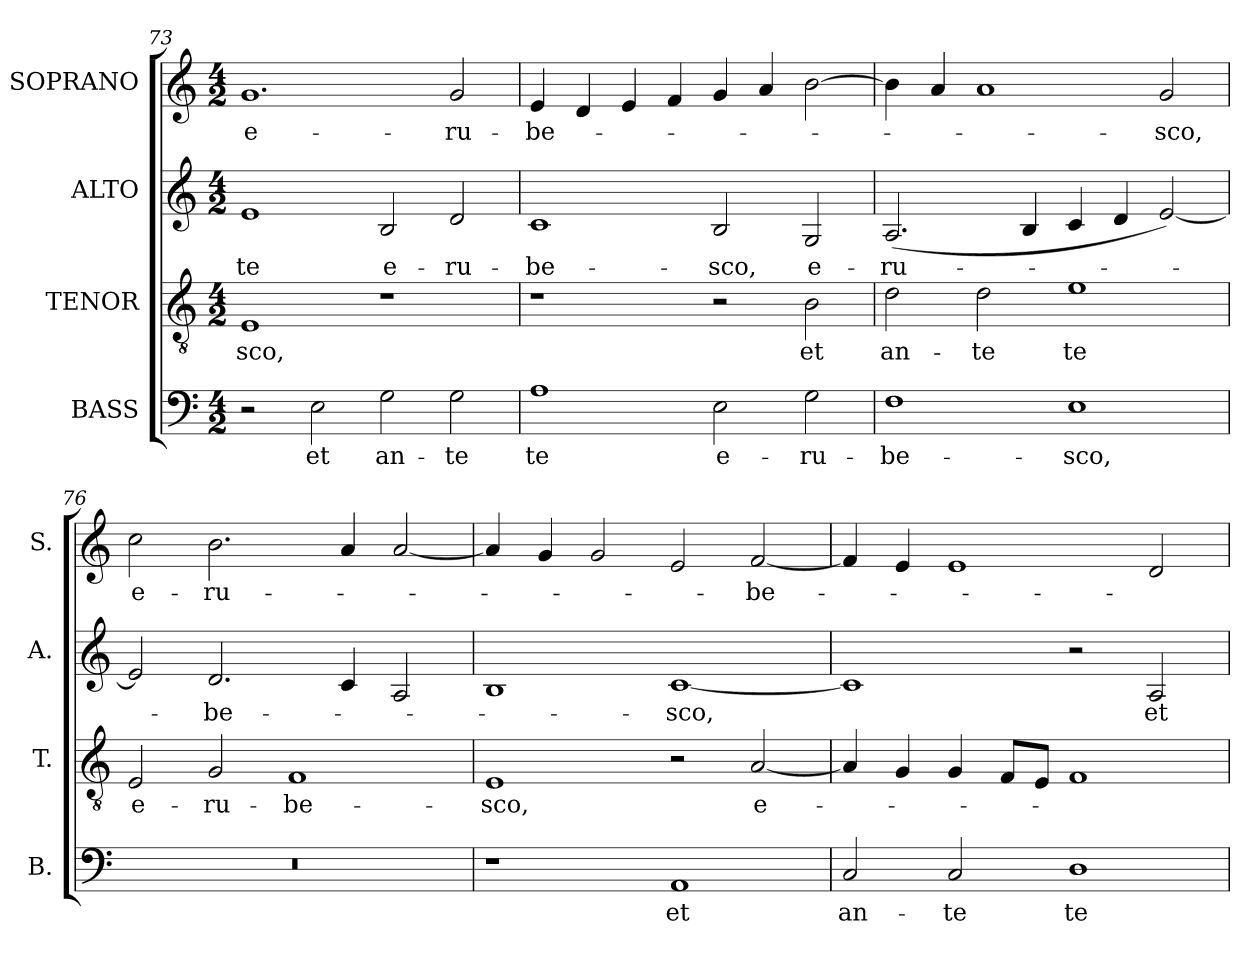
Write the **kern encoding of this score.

**kern	**text	**kern	**text	**kern	**text	**kern	**text
*part4	*part4	*part3	*part3	*part2	*part2	*part1	*part1
*staff4	*staff4	*staff3	*staff3	*staff2	*staff2	*staff1	*staff1
*I"BASS	*	*I"TENOR	*	*I"ALTO	*	*I"SOPRANO	*
*I'B.	*	*I'T.	*	*I'A.	*	*I'S.	*
*clefF4	*	*clefGv2	*	*clefG2	*	*clefG2	*
*	*	*ITrd7c12	*	*	*	*	*
*k[]	*	*k[]	*	*k[]	*	*k[]	*
*C:	*	*C:	*	*C:	*	*C:	*
*M4/2	*	*M4/2	*	*M4/2	*	*M4/2	*
=73	=73	=73	=73	=73	=73	=73	=73
!	!	!	!LO:LY:b:color=#000000	!	!	!	!
!	!	!	!	!	!LO:LY:b:color=#000000	!	!
!	!	!	!	!	!	!	!LO:LY:b:color=#000000
2r	.	1EEi	-sco,	1ei	te	1.gi	e-
!	!LO:LY:b:color=#000000	!	!	!	!	!	!
2Ei\	et	.	.	.	.	.	.
!	!LO:LY:b:color=#000000	!	!	!	!	!	!
!	!	!	!	!	!LO:LY:b:color=#000000	!	!
2Gi\	an-	1r	.	2Bi/	e-	.	.
!	!LO:LY:b:color=#000000	!	!	!	!	!	!
!	!	!	!	!	!LO:LY:b:color=#000000	!	!
!	!	!	!	!	!	!	!LO:LY:b:color=#000000
2Gi\	-te	.	.	2di/	-ru-	2gi/	-ru-
!!LO:LB:g=z
=74	=74	=74	=74	=74	=74	=74	=74
!	!LO:LY:b:color=#000000	!	!	!	!	!	!
!	!	!	!	!	!LO:LY:b:color=#000000	!	!
!	!	!	!	!	!	!	!LO:LY:b:color=#000000
1Ai	te	1r	.	1ci	-be-	4ei/	-be-
.	.	.	.	.	.	4di/	.
.	.	.	.	.	.	4ei/	.
.	.	.	.	.	.	4fi/	.
!	!LO:LY:b:color=#000000	!	!	!	!	!	!
!	!	!	!	!	!LO:LY:b:color=#000000	!	!
2Ei\	e-	2r	.	2Bi/	-sco,	4gi/	.
.	.	.	.	.	.	4ai/	.
!	!LO:LY:b:color=#000000	!	!	!	!	!	!
!	!	!	!LO:LY:b:color=#000000	!	!	!	!
!	!	!	!	!	!LO:LY:b:color=#000000	!	!
2Gi\	-ru-	2BBi\	et	2Gi/	e-	[2bi\	.
=75	=75	=75	=75	=75	=75	=75	=75
!	!LO:LY:b:color=#000000	!	!	!	!	!	!
!	!	!	!LO:LY:b:color=#000000	!	!	!	!
!	!	!	!	!	!LO:LY:b:color=#000000	!	!
1Fi	-be-	2Di\	an-	(2.Ai/	-ru-	4bi\]	.
.	.	.	.	.	.	4ai/	.
!	!	!	!LO:LY:b:color=#000000	!	!	!	!
.	.	2Di\	-te	.	.	1ai	.
.	.	.	.	4Bi/	.	.	.
!	!LO:LY:b:color=#000000	!	!	!	!	!	!
!	!	!	!LO:LY:b:color=#000000	!	!	!	!
1Ei	-sco,	1Ei	te	4ci/	.	.	.
.	.	.	.	4di/	.	.	.
!	!	!	!	!	!	!	!LO:LY:b:color=#000000
.	.	.	.	[2ei/)	.	2gi/	-sco,
=76	=76	=76	=76	=76	=76	=76	=76
!LO:N:vis=1	!	!	!	!	!	!	!
!	!	!	!LO:LY:b:color=#000000	!	!	!	!
!	!	!	!	!	!	!	!LO:LY:b:color=#000000
0r	.	2EEi/	e-	2ei/]	.	2cci\	e-
!	!	!	!LO:LY:b:color=#000000	!	!	!	!
!	!	!	!	!	!LO:LY:b:color=#000000	!	!
!	!	!	!	!	!	!	!LO:LY:b:color=#000000
.	.	2GGi/	-ru-	2.di/	-be-	2.bi\	-ru-
!	!	!	!LO:LY:b:color=#000000	!	!	!	!
.	.	1FFi	-be-	.	.	.	.
.	.	.	.	4ci/	.	4ai/	.
.	.	.	.	2Ai/	.	[2ai/	.
=77	=77	=77	=77	=77	=77	=77	=77
!	!	!	!LO:LY:b:color=#000000	!	!	!	!
1r	.	1EEi	-sco,	1Bi	.	4ai/]	.
.	.	.	.	.	.	4gi/	.
.	.	.	.	.	.	2gi/	.
!	!LO:LY:b:color=#000000	!	!	!	!	!	!
!	!	!	!	!	!LO:LY:b:color=#000000	!	!
1AAi	et	2r	.	[1ci	-sco,	2ei/	.
!	!	!	!LO:LY:b:color=#000000	!	!	!	!
!	!	!	!	!	!	!	!LO:LY:b:color=#000000
.	.	[2AAi/	e-	.	.	[2fi/	-be-
=78	=78	=78	=78	=78	=78	=78	=78
!	!LO:LY:b:color=#000000	!	!	!	!	!	!
2Ci/	an-	4AAi/]	.	1ci]	.	4fi/]	.
.	.	4GGi/	.	.	.	4ei/	.
!	!LO:LY:b:color=#000000	!	!	!	!	!	!
2Ci/	-te	4GGi/	.	.	.	1ei	.
.	.	8FFi/L	.	.	.	.	.
.	.	8EEi/J	.	.	.	.	.
!	!LO:LY:b:color=#000000	!	!	!	!	!	!
1Di	te	1FFi	.	2r	.	.	.
!	!	!	!	!	!LO:LY:b:color=#000000	!	!
.	.	.	.	2Ai/	et	2di/	.
=	=	=	=	=	=	=	=
*-	*-	*-	*-	*-	*-	*-	*-
